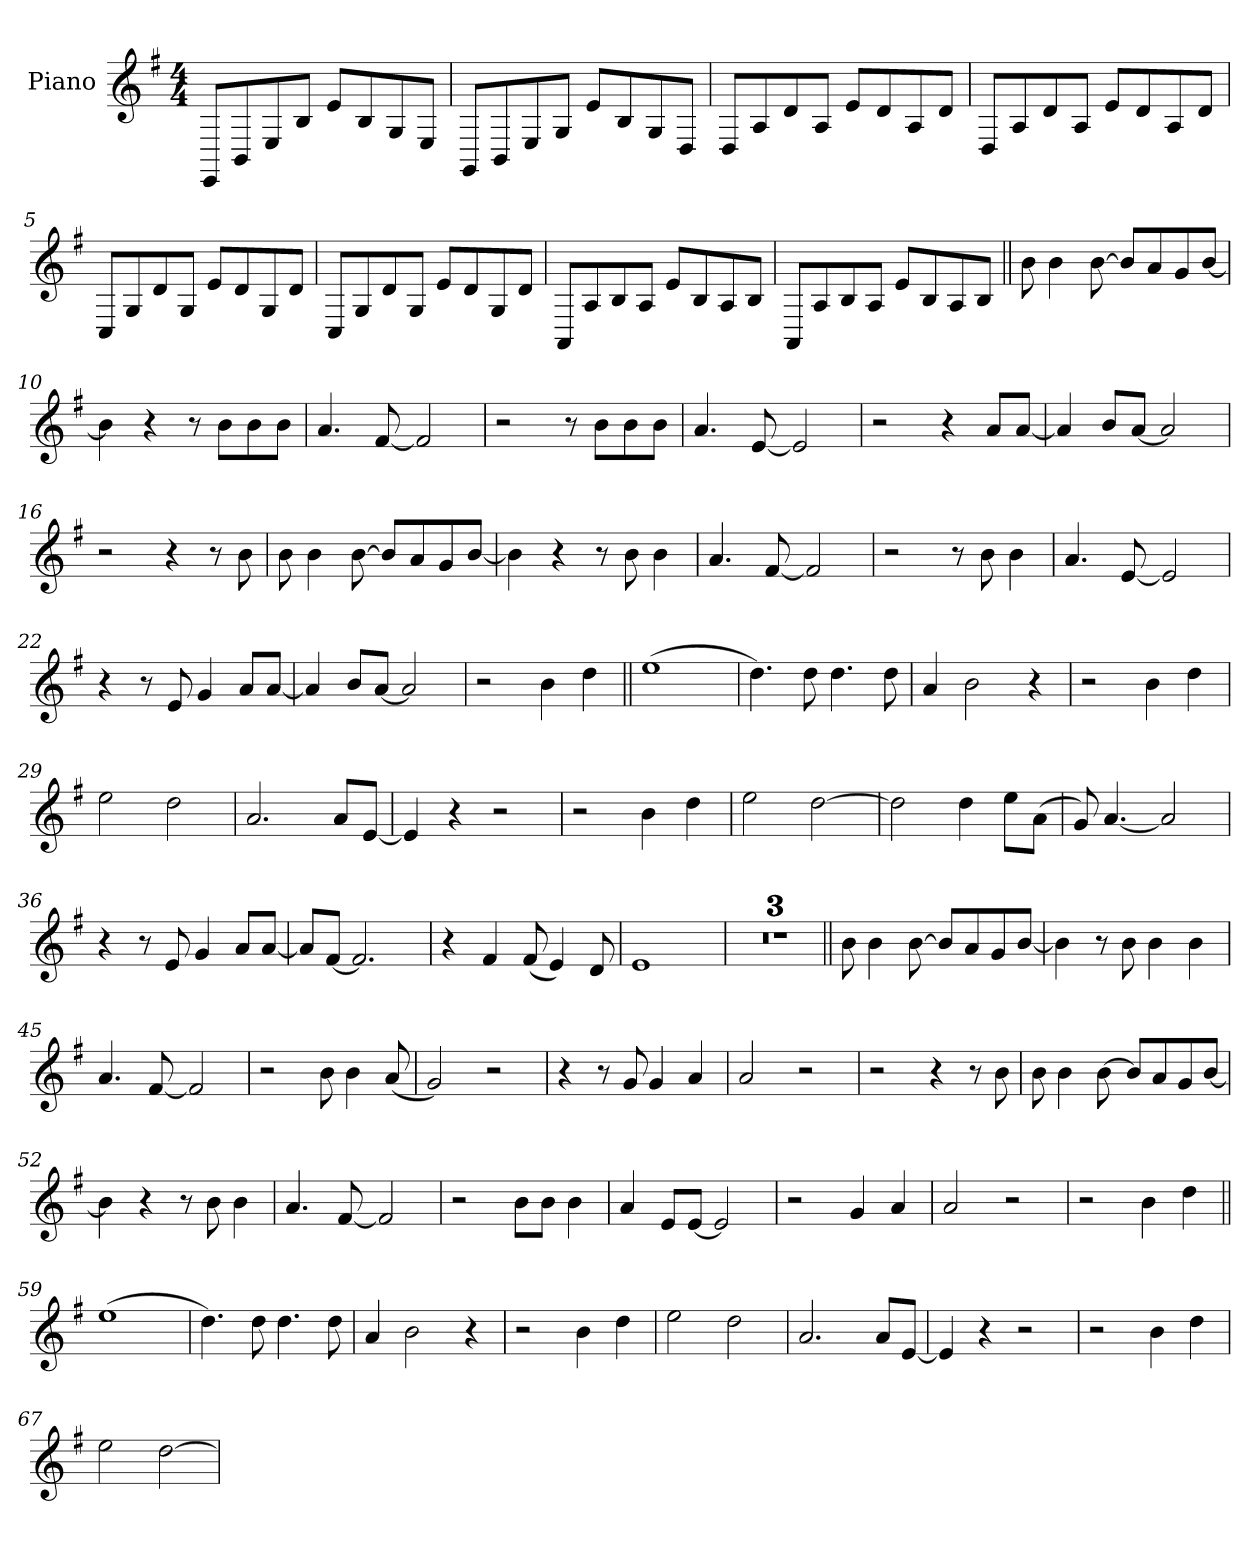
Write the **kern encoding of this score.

**kern
*part1
*staff1
*I"Piano
*I'Pno.
*clefG2
*k[f#]
*M4/4
=1
8EE!L
8BB!
8E!
8B!J
8e!L
8B!
8G!
8E!J
=2
8GG!L
8BB!
8E!
8G!J
8e!L
8B!
8G!
8D!J
=3
8D!L
8A!
8d!
8A!J
8e!L
8d!
8A!
8d!J
=4
8D!L
8A!
8d!
8A!J
8e!L
8d!
8A!
8d!J
=5
8C!L
8G!
8d!
8G!J
8e!L
8d!
8G!
8d!J
=6
8C!L
8G!
8d!
8G!J
8e!L
8d!
8G!
8d!J
=7
8AA!L
8A!
8B!
8A!J
8e!L
8B!
8A!
8B!J
=8
8AA!L
8A!
8B!
8A!J
8e!L
8B!
8A!
8B!J
=9||
8b
4b
[8b
8bL]
8a
8g
[8bJ
=10
4b]
4r
8r
8bL
8b
8bJ
=11
4.a
[8f#
2f#]
=12
2r
8r
8bL
8b
8bJ
=13
4.a
[8e
2e]
=14
2r
4r
8aL
[8aJ
=15
4a]
8bL
[8aJ
2a]
=16
2r
4r
8r
8b
=17
8b
4b
[8b
8bL]
8a
8g
[8bJ
=18
4b]
4r
8r
8b
4b
=19
4.a
[8f#
2f#]
=20
2r
8r
8b
4b
=21
4.a
[8e
2e]
=22
4r
8r
8e
4g
8aL
[8aJ
=23
4a]
8bL
[8aJ
2a]
=24
2r
4b
4dd
=25||
(1ee
=26
4.dd)
8dd
4.dd
8dd
=27
4a
2b
4r
=28
2r
4b
4dd
=29
2ee
2dd
=30
2.a
8aL
[8eJ
=31
4e]
4r
2r
=32
2r
4b
4dd
=33
2ee
[2dd
=34
2dd]
4dd
8eeL
(8aJ
=35
8g)
[4.a
2a]
=36
4r
8r
8e
4g
8aL
[8aJ
=37
8aL]
[8f#J
2.f#]
=38
4r
4f#
(8f#
4e)
8d
=39
1e
=40
1r
=41
1r
=42
1r
=43||
8b
4b
[8b
8bL]
8a
8g
[8bJ
=44
4b]
8r
8b
4b
4b
=45
4.a
[8f#
2f#]
=46
2r
8b
4b
(8a
=47
2g)
2r
=48
4r
8r
8g
4g
4a
=49
2a
2r
=50
2r
4r
8r
8b
=51
8b
4b
[8b
8bL]
8a
8g
[8bJ
=52
4b]
4r
8r
8b
4b
=53
4.a
[8f#
2f#]
=54
2r
8bL
8bJ
4b
=55
4a
8eL
[8eJ
2e]
=56
2r
4g
4a
=57
2a
2r
=58
2r
4b
4dd
=59||
(1ee
=60
4.dd)
8dd
4.dd
8dd
=61
4a
2b
4r
=62
2r
4b
4dd
=63
2ee
2dd
=64
2.a
8aL
[8eJ
=65
4e]
4r
2r
=66
2r
4b
4dd
=67
2ee
[2dd
=
*-
